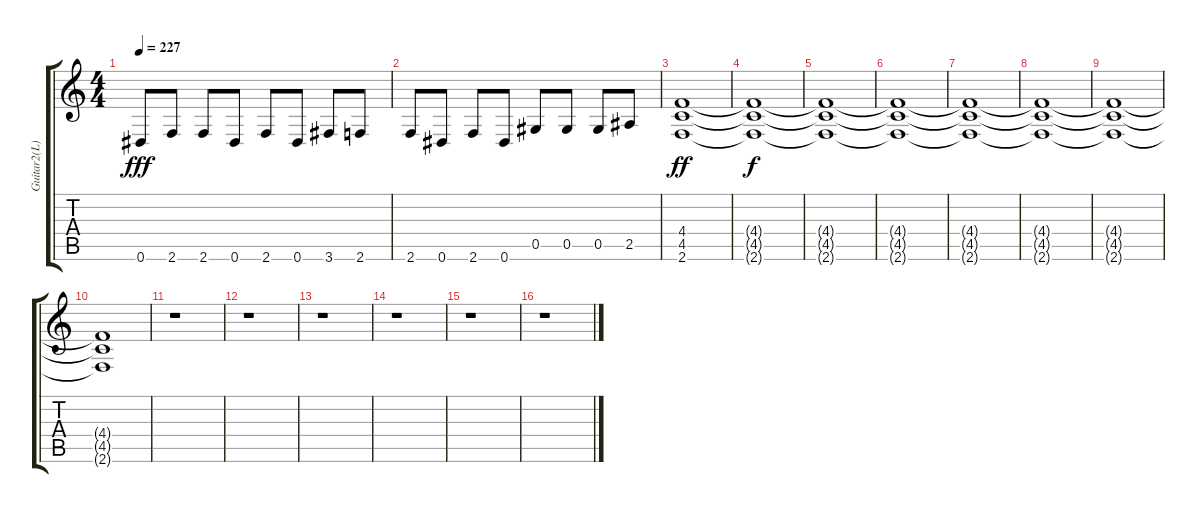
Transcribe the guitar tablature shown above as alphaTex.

\track ("Guitar2(L)" "Guitar2(L)") {instrument distortionguitar}
\staff {score tabs}
\tuning (Eb4 Bb3 Gb3 Db3 Ab2 Eb2) {hide}
\ts (4 4)
\tempo 227
\clef g2
\ks c
0.6.8{dy fff} 2.6.8 2.6.8 0.6.8 2.6.8 0.6.8 3.6.8 2.6.8 |
2.6.8 0.6.8 2.6.8 0.6.8 0.5.8 0.5.8 0.5.8 2.5.8 |
(4.4 4.5 2.6).1{dy ff} |
(4.4{t} 4.5{t} 2.6{t}).1{dy f} |
(4.4{t} 4.5{t} 2.6{t}).1 |
(4.4{t} 4.5{t} 2.6{t}).1 |
(4.4{t} 4.5{t} 2.6{t}).1 |
(4.4{t} 4.5{t} 2.6{t}).1 |
(4.4{t} 4.5{t} 2.6{t}).1 |
(4.4{t} 4.5{t} 2.6{t}).1 |
r.1 |
r.1 |
r.1 |
r.1 |
r.1 |
r.1
